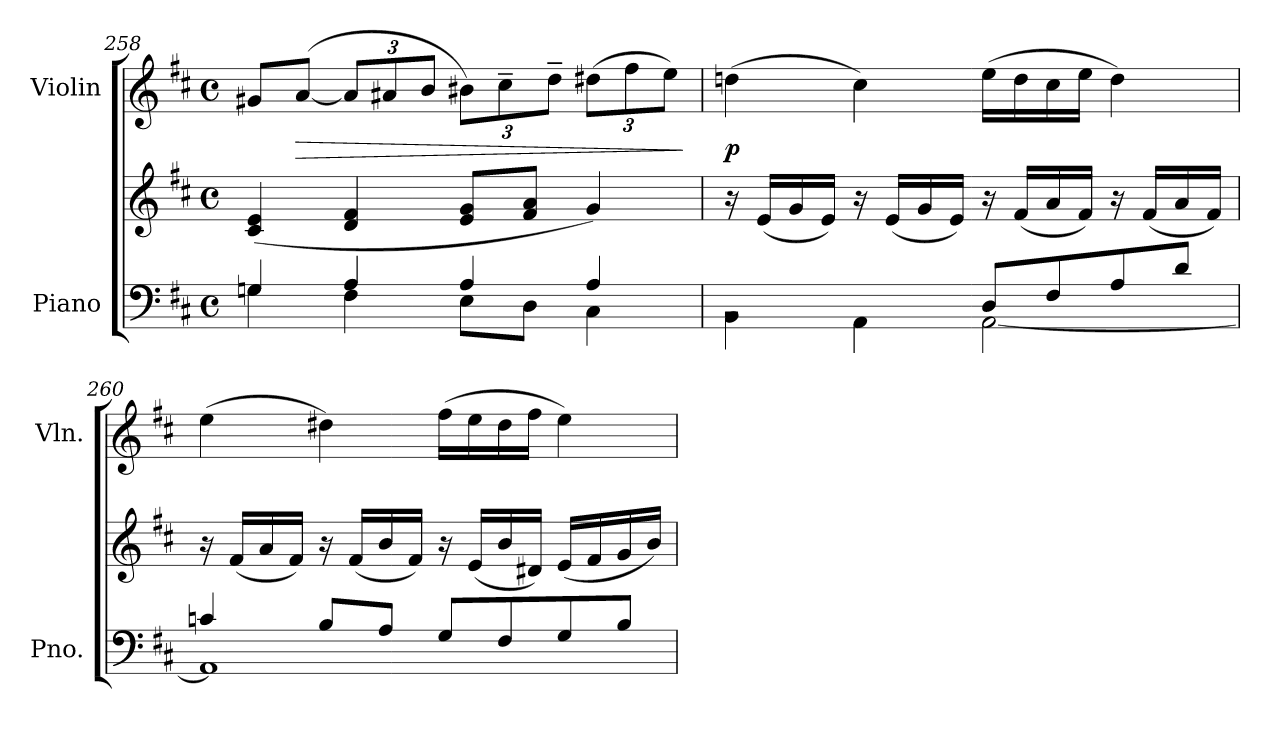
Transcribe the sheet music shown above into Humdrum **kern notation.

**kern	**kern	**kern	**dynam
*part2	*part2	*part1	*part1
*staff3	*staff2	*staff1	*staff1
*I"Piano	*	*I"Violin	*
*I'Pno.	*	*I'Vln.	*
*clefF4	*clefG2	*clefG2	*
*k[f#c#]	*k[f#c#]	*k[f#c#]	*
*M4/4	*M4/4	*M4/4	*
*met(c)	*met(c)	*met(c)	*
=258	=258	=258	=258
*^	*	*	*
4Gn/	4G\	(4c#/ 4e/	8g#X/L	.
!	!	!	!	!LO:HP:b
.	.	.	([8a/J	>
*	*	*	*Xbrackettup	*
4A/	4F#\	4d/ 4f#/	12a/L]	.
.	.	.	12a#X/	.
.	.	.	12b/J	.
4A/	8E\L	8e/ 8g/L	12b#X\L)	.
.	.	.	12cc#~\	.
.	8D\J	8f#/ 8a/J	.	.
.	.	.	12dd~\J	.
4A/	4C#\	4g/)	(12dd#X\L	.
.	.	.	12ff#\	.
.	.	.	12ee\J)	.
*v	*v	*	*	*
.	.	.	]
=259	=259	=259	=259
*^	*	*	*
!	!	!	!	!LO:DY:b
2rBB	4BB\	16r	(4ddn\	p
.	.	(16e/LL	.	.
.	.	16g/	.	.
.	.	16e/JJ)	.	.
.	4AA\	16r	4cc#\)	.
.	.	(16e/LL	.	.
.	.	16g/	.	.
.	.	16e/JJ)	.	.
8D/L	[2AA\	16r	(16ee\LL	.
.	.	(16f#/LL	16dd\	.
8F#/	.	16a/	16cc#\	.
.	.	16f#/JJ)	16ee\JJ	.
8A/	.	16r	4dd\)	.
.	.	(16f#/LL	.	.
8d/J	.	16a/	.	.
.	.	16f#/JJ)	.	.
!!LO:LB:g=z
=260	=260	=260	=260	=260
4cn/	1AA]	16r	(4ee\	.
.	.	(16f#/LL	.	.
.	.	16a/	.	.
.	.	16f#/JJ)	.	.
8B/L	.	16r	4dd#X\)	.
.	.	(16f#/LL	.	.
8A/J	.	16b/	.	.
.	.	16f#/JJ)	.	.
8G/L	.	16r	(16ff#\LL	.
.	.	(16e/LL	16ee\	.
8F#/	.	16b/	16dd#\	.
.	.	16d#X/JJ)	16ff#\JJ	.
8G/	.	(16e/LL	4ee\)	.
.	.	16f#/	.	.
8B/J	.	16g/	.	.
.	.	16b/JJ)	.	.
*v	*v	*	*	*
=	=	=	=
*-	*-	*-	*-
